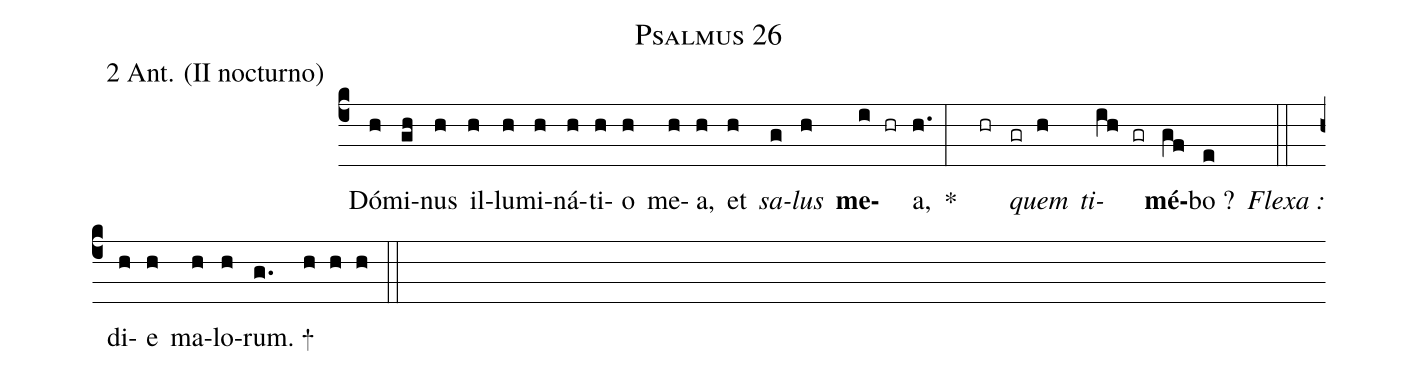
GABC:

name:Psalmus 26;
office-part: 2 Ant. (II nocturno);
%%
(c4)
~~D{ó}(h)mi(gh)nus(h) il(h)lu(h)mi(h)ná(h)ti(h)o(h)
me(h)a,(h) et(h) <i>sa</i>(g)<i>lus</i>(h) <b>me</b>(i hr)a,(h.) *(:)
( hr) {<i>q</i>}<i>uem</i>(gr h) <i>ti</i>( ih gr)<b>mé</b>(gf)bo~?(e)

<i>Fl</i>{<i>e</i>}<i>xa~:</i>(::) di(h)e(h) ma(h)lo(h)rum.~<sp>+</sp>(g.  h h h) (::)

% vim: se enc=utf8 fenc=utf8 digraph syn=gabc:
